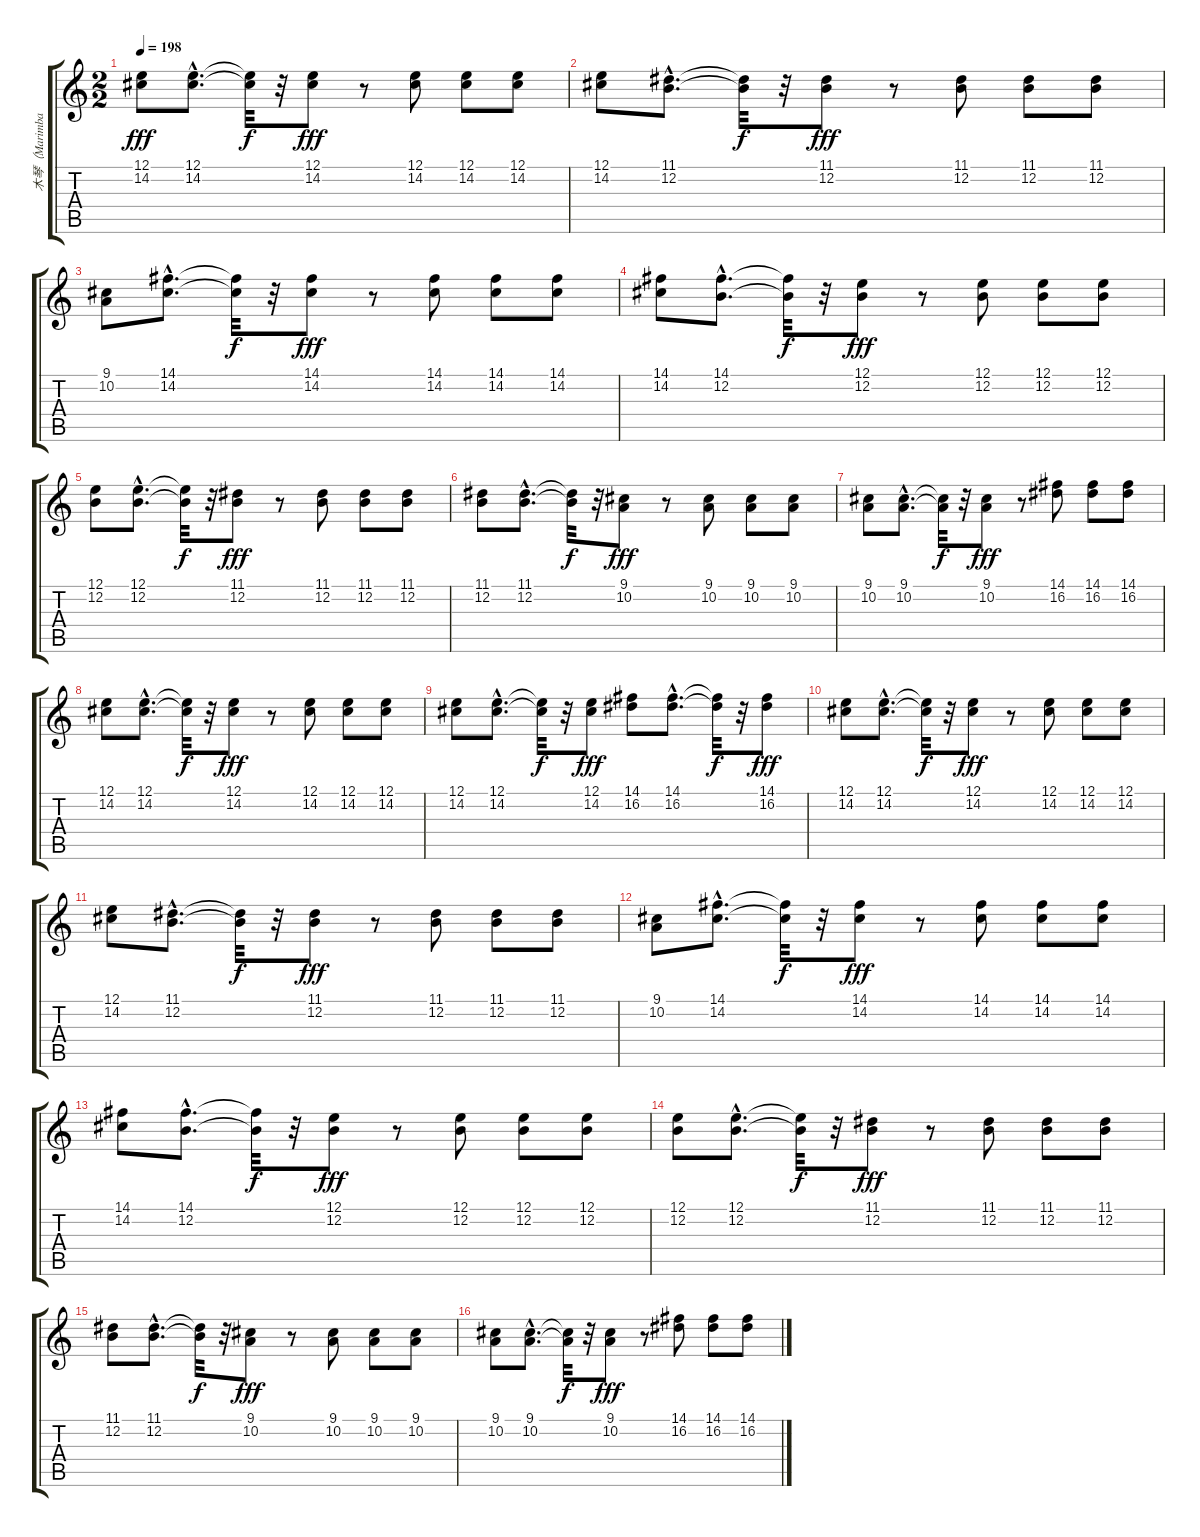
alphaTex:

\track ("木琴（Marimba）" "木琴（Marimba") {instrument marimba}
\staff {score tabs}
\tuning (E4 B3 G3 D3 A2 E2) {hide}
\ts (2 2)
\tempo 198
\clef g2
\ks c
(12.1 14.2).8{dy fff} (12.1{hac} 14.2{hac}).8{d} (12.1{t} 14.2{t}).32{dy f} r.32 (12.1 14.2).8{dy fff} r.8 (12.1 14.2).8 (12.1 14.2).8 (12.1 14.2).8 |
(12.1 14.2).8 (11.1{hac} 12.2{hac}).8{d} (11.1{t} 12.2{t}).32{dy f} r.32 (11.1 12.2).8{dy fff} r.8 (11.1 12.2).8 (11.1 12.2).8 (11.1 12.2).8 |
(9.1 10.2).8 (14.1{hac} 14.2{hac}).8{d} (14.1{t} 14.2{t}).32{dy f} r.32 (14.1 14.2).8{dy fff} r.8 (14.1 14.2).8 (14.1 14.2).8 (14.1 14.2).8 |
(14.1 14.2).8 (14.1{hac} 12.2{hac}).8{d} (14.1{t} 12.2{t}).32{dy f} r.32 (12.1 12.2).8{dy fff} r.8 (12.1 12.2).8 (12.1 12.2).8 (12.1 12.2).8 |
(12.1 12.2).8 (12.1{hac} 12.2{hac}).8{d} (12.1{t} 12.2{t}).32{dy f} r.32 (11.1 12.2).8{dy fff} r.8 (11.1 12.2).8 (11.1 12.2).8 (11.1 12.2).8 |
(11.1 12.2).8 (11.1{hac} 12.2{hac}).8{d} (11.1{t} 12.2{t}).32{dy f} r.32 (9.1 10.2).8{dy fff} r.8 (9.1 10.2).8 (9.1 10.2).8 (9.1 10.2).8 |
(9.1 10.2).8 (9.1{hac} 10.2{hac}).8{d} (9.1{t} 10.2{t}).32{dy f} r.32 (9.1 10.2).8{dy fff} r.8 (14.1 16.2).8 (14.1 16.2).8 (14.1 16.2).8 |
(12.1 14.2).8 (12.1{hac} 14.2{hac}).8{d} (12.1{t} 14.2{t}).32{dy f} r.32 (12.1 14.2).8{dy fff} r.8 (12.1 14.2).8 (12.1 14.2).8 (12.1 14.2).8 |
(12.1 14.2).8 (12.1{hac} 14.2{hac}).8{d} (12.1{t} 14.2{t}).32{dy f} r.32 (12.1 14.2).8{dy fff} (14.1 16.2).8 (14.1{hac} 16.2{hac}).8{d} (14.1{t} 16.2{t}).32{dy f} r.32 (14.1 16.2).8{dy fff} |
(12.1 14.2).8 (12.1{hac} 14.2{hac}).8{d} (12.1{t} 14.2{t}).32{dy f} r.32 (12.1 14.2).8{dy fff} r.8 (12.1 14.2).8 (12.1 14.2).8 (12.1 14.2).8 |
(12.1 14.2).8 (11.1{hac} 12.2{hac}).8{d} (11.1{t} 12.2{t}).32{dy f} r.32 (11.1 12.2).8{dy fff} r.8 (11.1 12.2).8 (11.1 12.2).8 (11.1 12.2).8 |
(9.1 10.2).8 (14.1{hac} 14.2{hac}).8{d} (14.1{t} 14.2{t}).32{dy f} r.32 (14.1 14.2).8{dy fff} r.8 (14.1 14.2).8 (14.1 14.2).8 (14.1 14.2).8 |
(14.1 14.2).8 (14.1{hac} 12.2{hac}).8{d} (14.1{t} 12.2{t}).32{dy f} r.32 (12.1 12.2).8{dy fff} r.8 (12.1 12.2).8 (12.1 12.2).8 (12.1 12.2).8 |
(12.1 12.2).8 (12.1{hac} 12.2{hac}).8{d} (12.1{t} 12.2{t}).32{dy f} r.32 (11.1 12.2).8{dy fff} r.8 (11.1 12.2).8 (11.1 12.2).8 (11.1 12.2).8 |
(11.1 12.2).8 (11.1{hac} 12.2{hac}).8{d} (11.1{t} 12.2{t}).32{dy f} r.32 (9.1 10.2).8{dy fff} r.8 (9.1 10.2).8 (9.1 10.2).8 (9.1 10.2).8 |
(9.1 10.2).8 (9.1{hac} 10.2{hac}).8{d} (9.1{t} 10.2{t}).32{dy f} r.32 (9.1 10.2).8{dy fff} r.8 (14.1 16.2).8 (14.1 16.2).8 (14.1 16.2).8
